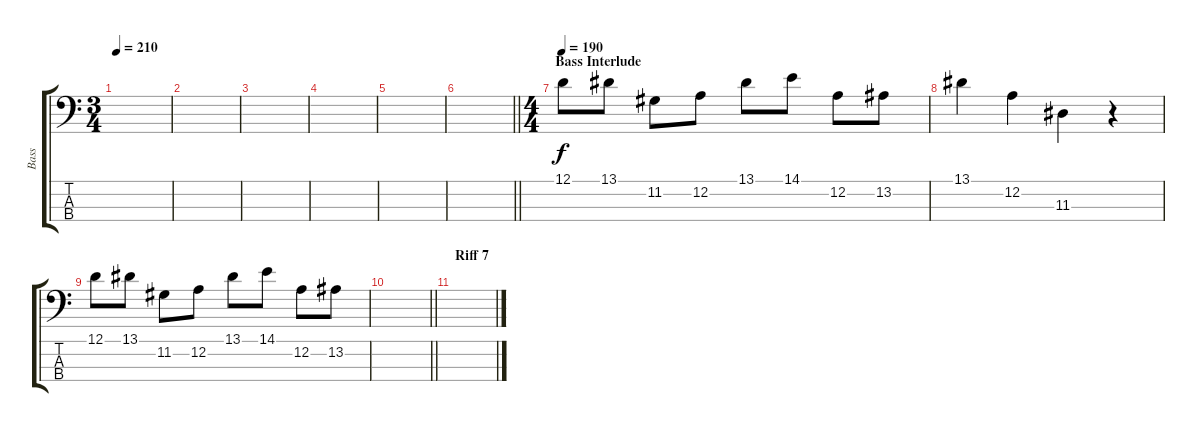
\track ("Bass" "Bass") {instrument electricbasspick}
\staff {score tabs}
\tuning (D2 A1 E1 B0) {hide}
\ts (3 4)
\tempo 210
\clef f4
\ks c
|
|
|
|
|
\barLineRight lightlight
|
\ts (4 4)
\section ("" "Bass Interlude")
\tempo 190
12.1.8 13.1.8 11.2.8 12.2.8 13.1.8 14.1.8 12.2.8 13.2.8 |
13.1.4 12.2.4 11.3.4 r.4 |
12.1.8 13.1.8 11.2.8 12.2.8 13.1.8 14.1.8 12.2.8 13.2.8 |
\barLineRight lightlight
|
\section ("" "Riff 7")
